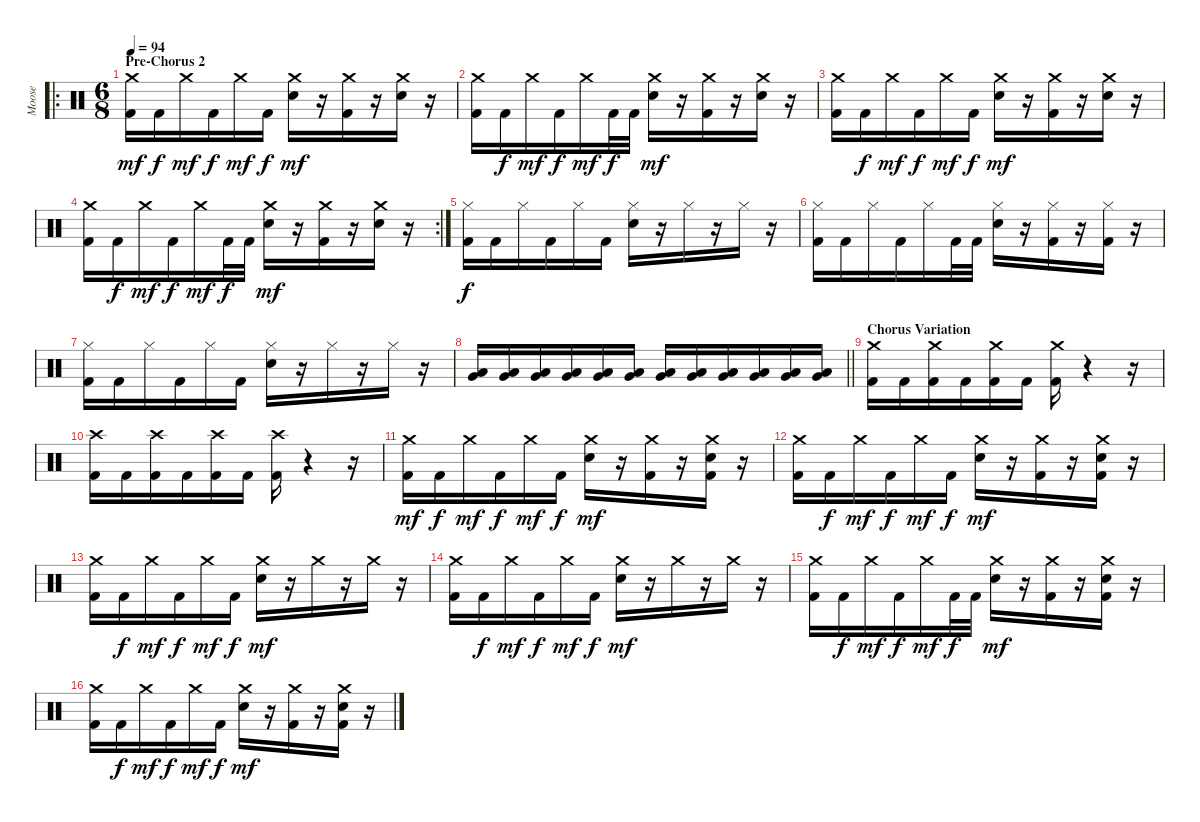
\track ("Moose" "Moose") {instrument percussion}
\staff {score}
\articulation defaults
\ro
\ts (6 8)
\section ("" "Pre-Chorus 2")
\tempo 94
\clef neutral
\ks c
("Kick (hit) 2" "Crash medium (hit)").16{dy mf} "Kick (hit) 2".16{dy f} "Crash medium (hit)".16{dy mf} "Kick (hit) 2".16{dy f} "Crash medium (hit)".16{dy mf} "Kick (hit) 2".16{dy f} ("Snare (hit) 2" "Crash medium (hit)").16{dy mf} r.16 ("Kick (hit) 2" "Crash medium (hit)").16 r.16 ("Snare (hit) 2" "Crash medium (hit)").16 r.16 |
("Kick (hit) 2" "Crash medium (hit)").16 "Kick (hit) 2".16{dy f} "Crash medium (hit)".16{dy mf} "Kick (hit) 2".16{dy f} "Crash medium (hit)".16{dy mf} "Kick (hit) 2".32{dy f} "Kick (hit) 2".32 ("Snare (hit) 2" "Crash medium (hit)").16{dy mf} r.16 ("Kick (hit) 2" "Crash medium (hit)").16 r.16 ("Snare (hit) 2" "Crash medium (hit)").16 r.16 |
("Kick (hit) 2" "Crash medium (hit)").16 "Kick (hit) 2".16{dy f} "Crash medium (hit)".16{dy mf} "Kick (hit) 2".16{dy f} "Crash medium (hit)".16{dy mf} "Kick (hit) 2".16{dy f} ("Snare (hit) 2" "Crash medium (hit)").16{dy mf} r.16 ("Kick (hit) 2" "Crash medium (hit)").16 r.16 ("Snare (hit) 2" "Crash medium (hit)").16 r.16 |
\rc 2
("Kick (hit) 2" "Crash medium (hit)").16 "Kick (hit) 2".16{dy f} "Crash medium (hit)".16{dy mf} "Kick (hit) 2".16{dy f} "Crash medium (hit)".16{dy mf} "Kick (hit) 2".32{dy f} "Kick (hit) 2".32 ("Snare (hit) 2" "Crash medium (hit)").16{dy mf} r.16 ("Kick (hit) 2" "Crash medium (hit)").16 r.16 ("Snare (hit) 2" "Crash medium (hit)").16 r.16 |
("Kick (hit) 2" "Hi-Hat (closed)").16{dy f} "Kick (hit) 2".16 "Hi-Hat (closed)".16 "Kick (hit) 2".16 "Hi-Hat (closed)".16 "Kick (hit) 2".16 ("Snare (hit) 2" "Hi-Hat (closed)").16 r.16 "Hi-Hat (closed)".16 r.16 "Hi-Hat (closed)".16 r.16 |
("Kick (hit) 2" "Hi-Hat (closed)").16 "Kick (hit) 2".16 "Hi-Hat (closed)".16 "Kick (hit) 2".16 "Hi-Hat (closed)".16 "Kick (hit) 2".32 "Kick (hit) 2".32 ("Snare (hit) 2" "Hi-Hat (closed)").16 r.16 ("Kick (hit) 2" "Hi-Hat (closed)").16 r.16 ("Kick (hit) 2" "Hi-Hat (closed)").16 r.16 |
("Kick (hit) 2" "Hi-Hat (closed)").16 "Kick (hit) 2".16 "Hi-Hat (closed)".16 "Kick (hit) 2".16 "Hi-Hat (closed)".16 "Kick (hit) 2".16 ("Snare (hit) 2" "Hi-Hat (closed)").16 r.16 "Hi-Hat (closed)".16 r.16 "Hi-Hat (closed)".16 r.16 |
\barLineRight lightlight
("Low Tom (hit)" "Very Low Tom (hit)").16 ("Low Tom (hit)" "Very Low Tom (hit)").16 ("Low Tom (hit)" "Very Low Tom (hit)").16 ("Low Tom (hit)" "Very Low Tom (hit)").16 ("Low Tom (hit)" "Very Low Tom (hit)").16 ("Low Tom (hit)" "Very Low Tom (hit)").16 ("Low Tom (hit)" "Very Low Tom (hit)").16 ("Low Tom (hit)" "Very Low Tom (hit)").16 ("Low Tom (hit)" "Very Low Tom (hit)").16 ("Low Tom (hit)" "Very Low Tom (hit)").16 ("Low Tom (hit)" "Very Low Tom (hit)").16 ("Low Tom (hit)" "Very Low Tom (hit)").16 |
\section ("" "Chorus Variation")
("Kick (hit) 2" "Crash medium (hit)").16 "Kick (hit) 2".16 ("Kick (hit) 2" "Crash medium (hit)").16 "Kick (hit) 2".16 ("Kick (hit) 2" "Crash medium (hit)").16 "Kick (hit) 2".16 ("Kick (hit) 2" "Crash medium (hit)").16 r.4 r.16 |
("Kick (hit) 2" "Crash high (hit)").16 "Kick (hit) 2".16 ("Kick (hit) 2" "Crash high (hit)").16 "Kick (hit) 2".16 ("Kick (hit) 2" "Crash high (hit)").16 "Kick (hit) 2".16 ("Kick (hit) 2" "Crash high (hit)").16 r.4 r.16 |
("Kick (hit) 2" "Crash medium (hit)").16{dy mf} "Kick (hit) 2".16{dy f} "Crash medium (hit)".16{dy mf} "Kick (hit) 2".16{dy f} "Crash medium (hit)".16{dy mf} "Kick (hit) 2".16{dy f} ("Snare (hit) 2" "Crash medium (hit)").16{dy mf} r.16 ("Kick (hit) 2" "Crash medium (hit)").16 r.16 ("Kick (hit) 2" "Snare (hit) 2" "Crash medium (hit)").16 r.16 |
("Kick (hit) 2" "Crash medium (hit)").16 "Kick (hit) 2".16{dy f} "Crash medium (hit)".16{dy mf} "Kick (hit) 2".16{dy f} "Crash medium (hit)".16{dy mf} "Kick (hit) 2".16{dy f} ("Snare (hit) 2" "Crash medium (hit)").16{dy mf} r.16 ("Kick (hit) 2" "Crash medium (hit)").16 r.16 ("Kick (hit) 2" "Snare (hit) 2" "Crash medium (hit)").16 r.16 |
("Kick (hit) 2" "Crash medium (hit)").16 "Kick (hit) 2".16{dy f} "Crash medium (hit)".16{dy mf} "Kick (hit) 2".16{dy f} "Crash medium (hit)".16{dy mf} "Kick (hit) 2".16{dy f} ("Snare (hit) 2" "Crash medium (hit)").16{dy mf} r.16 "Crash medium (hit)".16 r.16 "Crash medium (hit)".16 r.16 |
("Kick (hit) 2" "Crash medium (hit)").16 "Kick (hit) 2".16{dy f} "Crash medium (hit)".16{dy mf} "Kick (hit) 2".16{dy f} "Crash medium (hit)".16{dy mf} "Kick (hit) 2".16{dy f} ("Snare (hit) 2" "Crash medium (hit)").16{dy mf} r.16 "Crash medium (hit)".16 r.16 "Crash medium (hit)".16 r.16 |
("Kick (hit) 2" "Crash medium (hit)").16 "Kick (hit) 2".16{dy f} "Crash medium (hit)".16{dy mf} "Kick (hit) 2".16{dy f} "Crash medium (hit)".16{dy mf} "Kick (hit) 2".32{dy f} "Kick (hit) 2".32 ("Snare (hit) 2" "Crash medium (hit)").16{dy mf} r.16 ("Kick (hit) 2" "Crash medium (hit)").16 r.16 ("Kick (hit) 2" "Snare (hit) 2" "Crash medium (hit)").16 r.16 |
("Kick (hit) 2" "Crash medium (hit)").16 "Kick (hit) 2".16{dy f} "Crash medium (hit)".16{dy mf} "Kick (hit) 2".16{dy f} "Crash medium (hit)".16{dy mf} "Kick (hit) 2".16{dy f} ("Snare (hit) 2" "Crash medium (hit)").16{dy mf} r.16 ("Kick (hit) 2" "Crash medium (hit)").16 r.16 ("Kick (hit) 2" "Snare (hit) 2" "Crash medium (hit)").16 r.16
